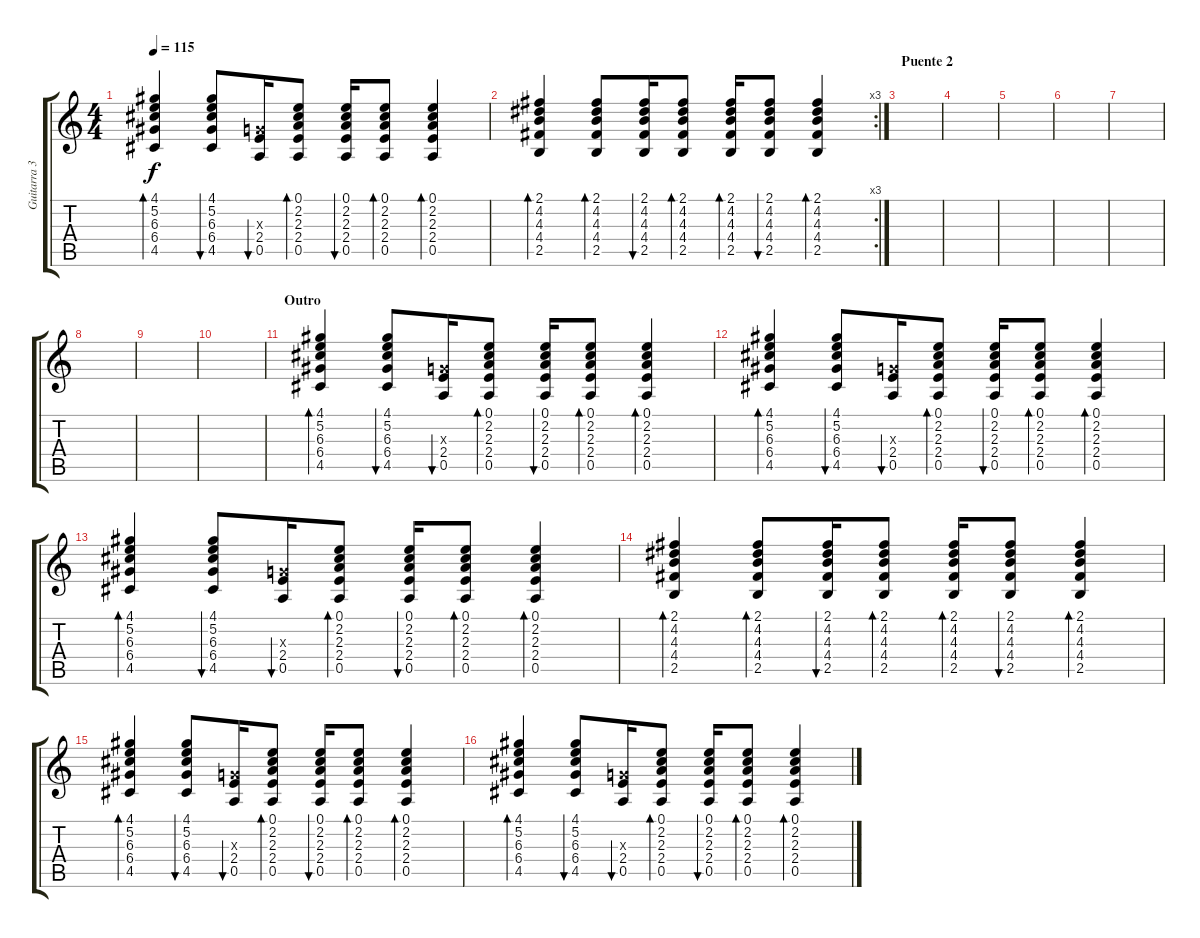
\track ("Guitarra 3" "Guitarra 3") {instrument acousticguitarsteel}
\staff {score tabs}
\tuning (E4 B3 G3 D3 A2 E2) {hide}
\ts (4 4)
\tempo 115
\clef g2
\ks c
(4.1 5.2 6.3 6.4 4.5).4{bd 60 dy f} (4.1 5.2 6.3 6.4 4.5).8{bu 60} (0.3{x} 2.4 0.5).16{bu 60} (0.1 2.2 2.3 2.4 0.5).8{bd 60} (0.1 2.2 2.3 2.4 0.5).16{bu 60} (0.1 2.2 2.3 2.4 0.5).8{bd 60} (0.1 2.2 2.3 2.4 0.5).4{bd 60} |
\rc 3
(2.1 4.2 4.3 4.4 2.5).4{bd 60} (2.1 4.2 4.3 4.4 2.5).8{bd 60} (2.1 4.2 4.3 4.4 2.5).16{bu 60} (2.1 4.2 4.3 4.4 2.5).8{bd 60} (2.1 4.2 4.3 4.4 2.5).16{bd 60} (2.1 4.2 4.3 4.4 2.5).8{bu 60} (2.1 4.2 4.3 4.4 2.5).4{bd 60} |
\section ("" "Puente 2")
|
|
|
|
|
|
|
|
\section ("" "Outro")
(4.1 5.2 6.3 6.4 4.5).4{bd 60} (4.1 5.2 6.3 6.4 4.5).8{bu 60} (0.3{x} 2.4 0.5).16{bu 60} (0.1 2.2 2.3 2.4 0.5).8{bd 60} (0.1 2.2 2.3 2.4 0.5).16{bu 60} (0.1 2.2 2.3 2.4 0.5).8{bd 60} (0.1 2.2 2.3 2.4 0.5).4{bd 60} |
(4.1 5.2 6.3 6.4 4.5).4{bd 60} (4.1 5.2 6.3 6.4 4.5).8{bu 60} (0.3{x} 2.4 0.5).16{bu 60} (0.1 2.2 2.3 2.4 0.5).8{bd 60} (0.1 2.2 2.3 2.4 0.5).16{bu 60} (0.1 2.2 2.3 2.4 0.5).8{bd 60} (0.1 2.2 2.3 2.4 0.5).4{bd 60} |
(4.1 5.2 6.3 6.4 4.5).4{bd 60} (4.1 5.2 6.3 6.4 4.5).8{bu 60} (0.3{x} 2.4 0.5).16{bu 60} (0.1 2.2 2.3 2.4 0.5).8{bd 60} (0.1 2.2 2.3 2.4 0.5).16{bu 60} (0.1 2.2 2.3 2.4 0.5).8{bd 60} (0.1 2.2 2.3 2.4 0.5).4{bd 60} |
(2.1 4.2 4.3 4.4 2.5).4{bd 60} (2.1 4.2 4.3 4.4 2.5).8{bd 60} (2.1 4.2 4.3 4.4 2.5).16{bu 60} (2.1 4.2 4.3 4.4 2.5).8{bd 60} (2.1 4.2 4.3 4.4 2.5).16{bd 60} (2.1 4.2 4.3 4.4 2.5).8{bu 60} (2.1 4.2 4.3 4.4 2.5).4{bd 60} |
(4.1 5.2 6.3 6.4 4.5).4{bd 60} (4.1 5.2 6.3 6.4 4.5).8{bu 60} (0.3{x} 2.4 0.5).16{bu 60} (0.1 2.2 2.3 2.4 0.5).8{bd 60} (0.1 2.2 2.3 2.4 0.5).16{bu 60} (0.1 2.2 2.3 2.4 0.5).8{bd 60} (0.1 2.2 2.3 2.4 0.5).4{bd 60} |
(4.1 5.2 6.3 6.4 4.5).4{bd 60} (4.1 5.2 6.3 6.4 4.5).8{bu 60} (0.3{x} 2.4 0.5).16{bu 60} (0.1 2.2 2.3 2.4 0.5).8{bd 60} (0.1 2.2 2.3 2.4 0.5).16{bu 60} (0.1 2.2 2.3 2.4 0.5).8{bd 60} (0.1 2.2 2.3 2.4 0.5).4{bd 60}
